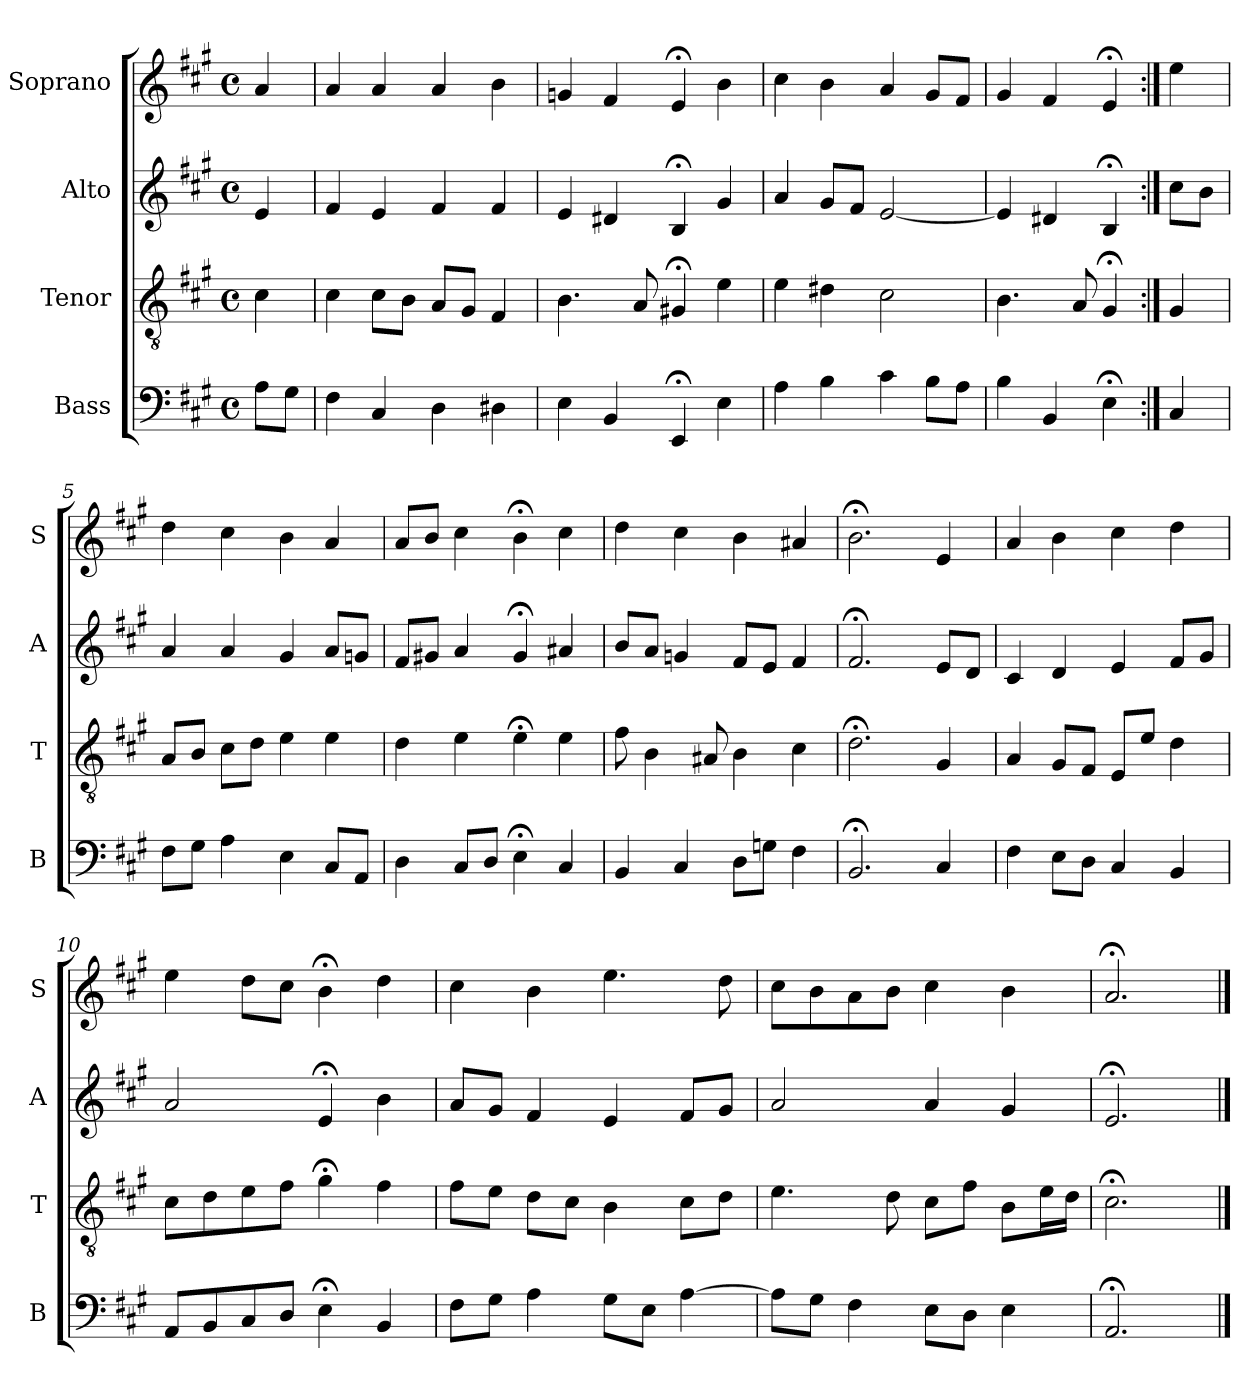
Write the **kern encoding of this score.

**kern	**kern	**kern	**kern
*part4	*part3	*part2	*part1
*staff4	*staff3	*staff2	*staff1
*I"Bass	*I"Tenor	*I"Alto	*I"Soprano
*I'B	*I'T	*I'A	*I'S
*clefF4	*clefGv2	*clefG2	*clefG2
*k[f#c#g#]	*k[f#c#g#]	*k[f#c#g#]	*k[f#c#g#]
*A:	*A:	*A:	*A:
*M4/4	*M4/4	*M4/4	*M4/4
*met(c)	*met(c)	*met(c)	*met(c)
*MM100	*MM100	*MM100	*MM100
=	=	=	=
8AL	4c#	4e	4a
8G#J	.	.	.
=1	=1	=1	=1
4F#	4c#	4f#	4a
4C#	8c#L	4e	4a
.	8BJ	.	.
4D	8AL	4f#	4a
.	8G#J	.	.
4D#X	4F#	4f#	4b
=2	=2	=2	=2
4E	4.B	4e	4gn
4BB	.	4d#X	4f#
.	8A	.	.
4EE;<	4G#X;<	4B;<	4e;<
4E	4e	4g#	4b
=3	=3	=3	=3
4A	4e	4a	4cc#
4B	4d#X	8g#L	4b
.	.	8f#J	.
4c#	2c#	[2e	4a
8BL	.	.	8g#L
8AJ	.	.	8f#J
=4	=4	=4	=4
4B	4.B	4e]	4g#
4BB	.	4d#X	4f#
.	8A	.	.
4E;<	4G#;<	4B;<	4e;<
=:|!	=:|!	=:|!	=:|!
4C#	4G#	8cc#L	4ee
.	.	8bJ	.
=5	=5	=5	=5
8F#L	8AL	4a	4dd
8G#J	8BJ	.	.
4A	8c#L	4a	4cc#
.	8dJ	.	.
4E	4e	4g#	4b
8C#L	4e	8aL	4a
8AAJ	.	8gnJ	.
=6	=6	=6	=6
4D	4d	8f#L	8aL
.	.	8g#XJ	8bJ
8C#L	4e	4a	4cc#
8DJ	.	.	.
4E;<	4e;<	4g#;<	4b;<
4C#	4e	4a#X	4cc#
=7	=7	=7	=7
4BB	8f#	8bL	4dd
.	4B	8aJ	.
4C#	.	4gn	4cc#
.	8A#X	.	.
8DL	4B	8f#L	4b
8GnJ	.	8eJ	.
4F#	4c#	4f#	4a#X
=8	=8	=8	=8
2.BB;<	2.d;<	2.f#;<	2.b;<
4C#	4G#i	8eL	4ei
.	.	8dJ	.
=9	=9	=9	=9
4F#	4Ai	4c#	4ai
8EL	8G#L	4d	4b
8DJ	8F#J	.	.
4C#	8EL	4e	4cc#
.	8eJ	.	.
4BB	4d	8f#L	4dd
.	.	8g#J	.
=10	=10	=10	=10
8AAL	8c#L	2a	4ee
8BB	8d	.	.
8C#	8e	.	8ddL
8DJ	8f#J	.	8cc#J
4E;<	4g#;<	4e;<	4b;<
4BB	4f#	4b	4dd
=11	=11	=11	=11
8F#L	8f#L	8aL	4cc#
8G#J	8eJ	8g#J	.
4A	8dL	4f#	4b
.	8c#J	.	.
8G#L	4B	4e	4.ee
8EJ	.	.	.
[4A	8c#L	8f#L	.
.	8dJ	8g#J	8dd
=12	=12	=12	=12
8AL]	4.e	2a	8cc#L
8G#J	.	.	8b
4F#	.	.	8a
.	8d	.	8bJ
8EL	8c#L	4a	4cc#
8DJ	8f#J	.	.
4E	8BL	4g#	4b
.	16eL	.	.
.	16dJJ	.	.
=13	=13	=13	=13
2.AA;<	2.c#;<	2.e;<	2.a;<
==	==	==	==
*-	*-	*-	*-
